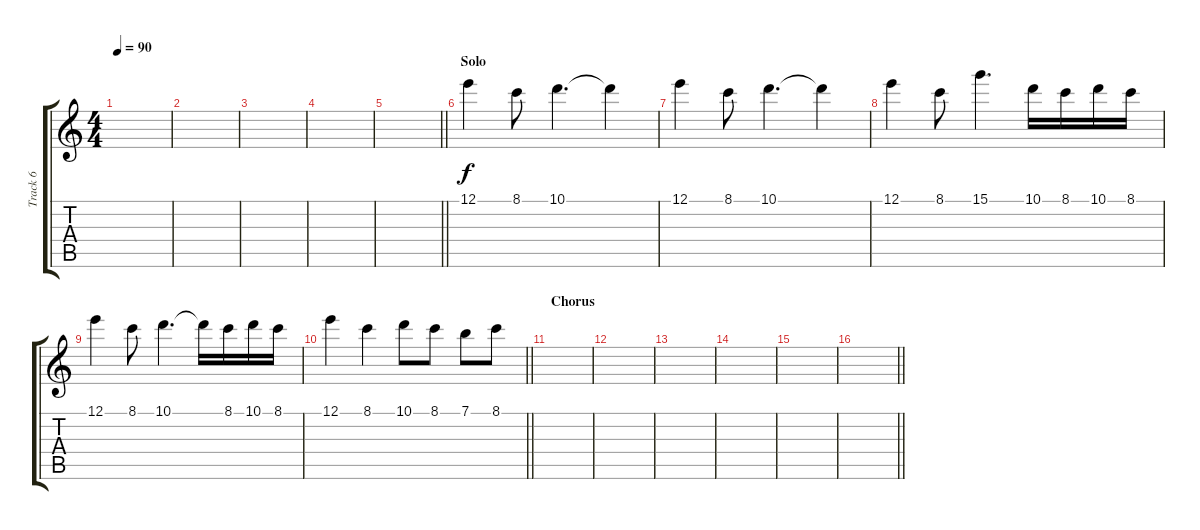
\track ("Track 6" "Track 6") {instrument distortionguitar}
\staff {score tabs}
\tuning (E4 B3 G3 D3 A2 E2) {hide}
\ts (4 4)
\tempo 90
\clef g2
\ks c
|
|
|
|
\barLineRight lightlight
|
\section ("" "Solo")
12.1.4 8.1.8 10.1.4{d} 10.1{t}.4 |
12.1.4 8.1.8 10.1.4{d} 10.1{t}.4 |
12.1.4 8.1.8 15.1.4{d} 10.1.16 8.1.16 10.1.16 8.1.16 |
12.1.4 8.1.8 10.1.4{d} 10.1{t}.16 8.1.16 10.1.16 8.1.16 |
\barLineRight lightlight
12.1.4 8.1.4 10.1.8 8.1.8 7.1.8 8.1.8 |
\section ("" "Chorus")
|
|
|
|
|
\barLineRight lightlight
